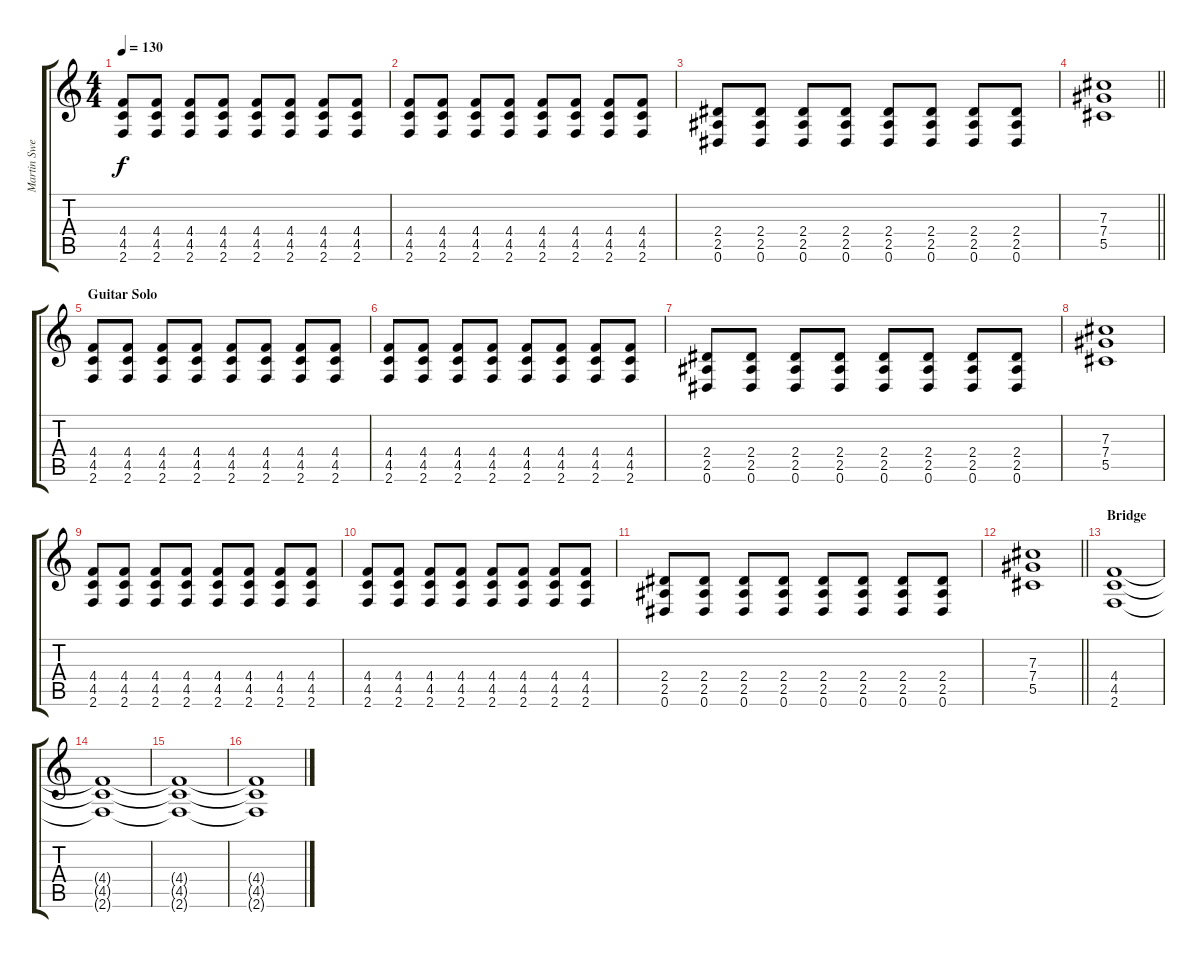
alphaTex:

\track ("Martin Sweet (Guitar 2)" "Martin Swe") {instrument distortionguitar}
\staff {score tabs}
\tuning (Eb4 Bb3 Gb3 Db3 Ab2 Eb2) {hide}
\ts (4 4)
\tempo 130
\clef g2
\ks c
(4.4 4.5 2.6).8{dy f} (4.4 4.5 2.6).8 (4.4 4.5 2.6).8 (4.4 4.5 2.6).8 (4.4 4.5 2.6).8 (4.4 4.5 2.6).8 (4.4 4.5 2.6).8 (4.4 4.5 2.6).8 |
(4.4 4.5 2.6).8 (4.4 4.5 2.6).8 (4.4 4.5 2.6).8 (4.4 4.5 2.6).8 (4.4 4.5 2.6).8 (4.4 4.5 2.6).8 (4.4 4.5 2.6).8 (4.4 4.5 2.6).8 |
(2.4 2.5 0.6).8 (2.4 2.5 0.6).8 (2.4 2.5 0.6).8 (2.4 2.5 0.6).8 (2.4 2.5 0.6).8 (2.4 2.5 0.6).8 (2.4 2.5 0.6).8 (2.4 2.5 0.6).8 |
\barLineRight lightlight
(7.3 7.4 5.5).1 |
\section ("" "Guitar Solo")
(4.4 4.5 2.6).8 (4.4 4.5 2.6).8 (4.4 4.5 2.6).8 (4.4 4.5 2.6).8 (4.4 4.5 2.6).8 (4.4 4.5 2.6).8 (4.4 4.5 2.6).8 (4.4 4.5 2.6).8 |
(4.4 4.5 2.6).8 (4.4 4.5 2.6).8 (4.4 4.5 2.6).8 (4.4 4.5 2.6).8 (4.4 4.5 2.6).8 (4.4 4.5 2.6).8 (4.4 4.5 2.6).8 (4.4 4.5 2.6).8 |
(2.4 2.5 0.6).8 (2.4 2.5 0.6).8 (2.4 2.5 0.6).8 (2.4 2.5 0.6).8 (2.4 2.5 0.6).8 (2.4 2.5 0.6).8 (2.4 2.5 0.6).8 (2.4 2.5 0.6).8 |
(7.3 7.4 5.5).1 |
(4.4 4.5 2.6).8 (4.4 4.5 2.6).8 (4.4 4.5 2.6).8 (4.4 4.5 2.6).8 (4.4 4.5 2.6).8 (4.4 4.5 2.6).8 (4.4 4.5 2.6).8 (4.4 4.5 2.6).8 |
(4.4 4.5 2.6).8 (4.4 4.5 2.6).8 (4.4 4.5 2.6).8 (4.4 4.5 2.6).8 (4.4 4.5 2.6).8 (4.4 4.5 2.6).8 (4.4 4.5 2.6).8 (4.4 4.5 2.6).8 |
(2.4 2.5 0.6).8 (2.4 2.5 0.6).8 (2.4 2.5 0.6).8 (2.4 2.5 0.6).8 (2.4 2.5 0.6).8 (2.4 2.5 0.6).8 (2.4 2.5 0.6).8 (2.4 2.5 0.6).8 |
\barLineRight lightlight
(7.3 7.4 5.5).1 |
\section ("" "Bridge")
(4.4 4.5 2.6).1{volume 10} |
(4.4{t} 4.5{t} 2.6{t}).1{volume 6} |
(4.4{t} 4.5{t} 2.6{t}).1 |
(4.4{t} 4.5{t} 2.6{t}).1
